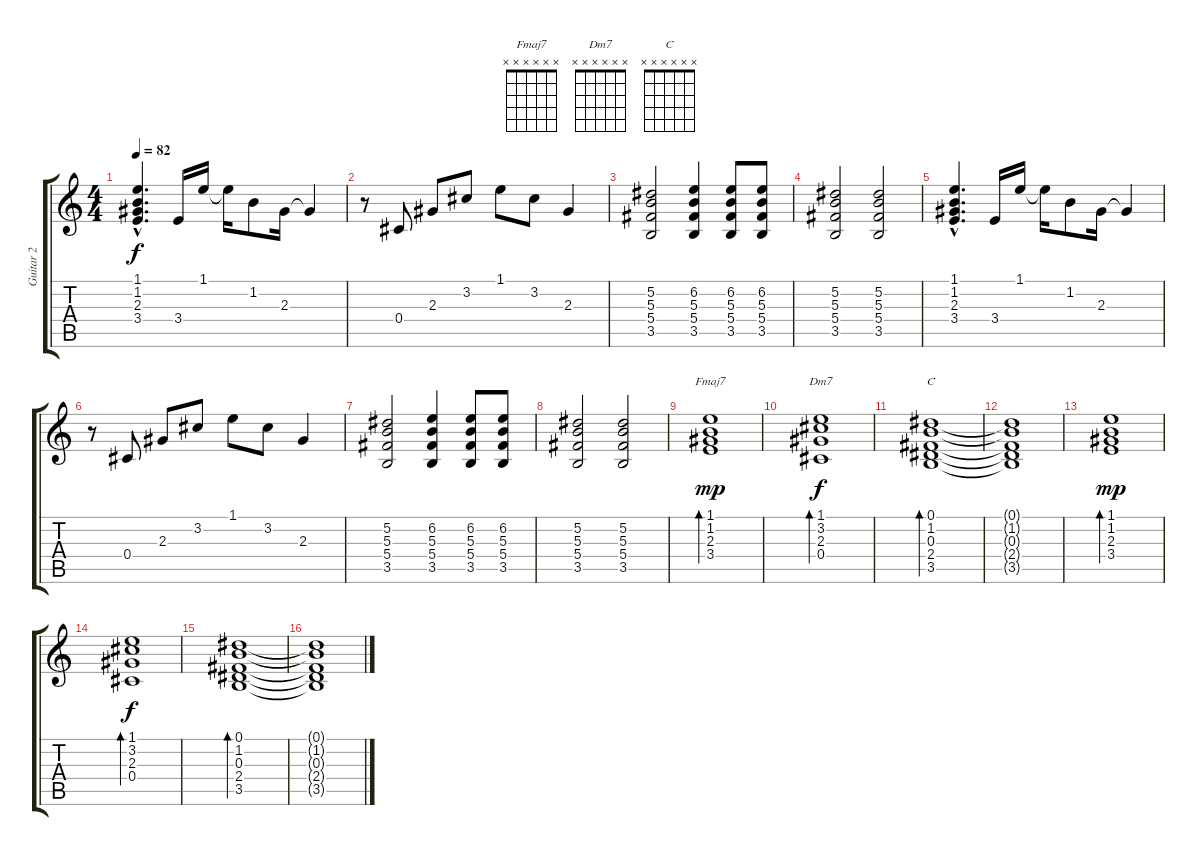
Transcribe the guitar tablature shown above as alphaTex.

\track ("Guitar 2" "Guitar 2") {instrument electricguitarjazz}
\staff {score tabs}
\tuning (Eb4 Bb3 Gb3 Db3 Ab2 Eb2) {hide}
\chord ("Fmaj7" x x x x x x) {firstfret 0}
\chord ("Dm7" x x x x x x) {firstfret 0}
\chord ("C" x x x x x x) {firstfret 0}
\ts (4 4)
\tempo 82
\clef g2
\ks c
(1.1{hac} 1.2{hac} 2.3{hac} 3.4{hac}).4{d dy f} 3.4.16 1.1.16 1.1{t}.16 1.2.8 2.3.16 2.3{t}.4 |
r.8 0.4.8 2.3.8 3.2.8 1.1.8 3.2.8 2.3.4 |
(5.2 5.3 5.4 3.5).2 (6.2 5.3 5.4 3.5).4 (6.2 5.3 5.4 3.5).8 (6.2 5.3 5.4 3.5).8 |
(5.2 5.3 5.4 3.5).2 (5.2 5.3 5.4 3.5).2 |
(1.1{hac} 1.2{hac} 2.3{hac} 3.4{hac}).4{d} 3.4.16 1.1.16 1.1{t}.16 1.2.8 2.3.16 2.3{t}.4 |
r.8 0.4.8 2.3.8 3.2.8 1.1.8 3.2.8 2.3.4 |
(5.2 5.3 5.4 3.5).2 (6.2 5.3 5.4 3.5).4 (6.2 5.3 5.4 3.5).8 (6.2 5.3 5.4 3.5).8 |
(5.2 5.3 5.4 3.5).2 (5.2 5.3 5.4 3.5).2 |
(1.1 1.2 2.3 3.4).1{bd 120 ch "Fmaj7" dy mp} |
(1.1 3.2 2.3 0.4).1{bd 120 ch "Dm7" dy f} |
(0.1 1.2 0.3 2.4 3.5).1{bd 120 ch "C"} |
(0.1{t} 1.2{t} 0.3{t} 2.4{t} 3.5{t}).1 |
(1.1 1.2 2.3 3.4).1{bd 120 dy mp} |
(1.1 3.2 2.3 0.4).1{bd 120 dy f} |
(0.1 1.2 0.3 2.4 3.5).1{bd 120} |
(0.1{t} 1.2{t} 0.3{t} 2.4{t} 3.5{t}).1
